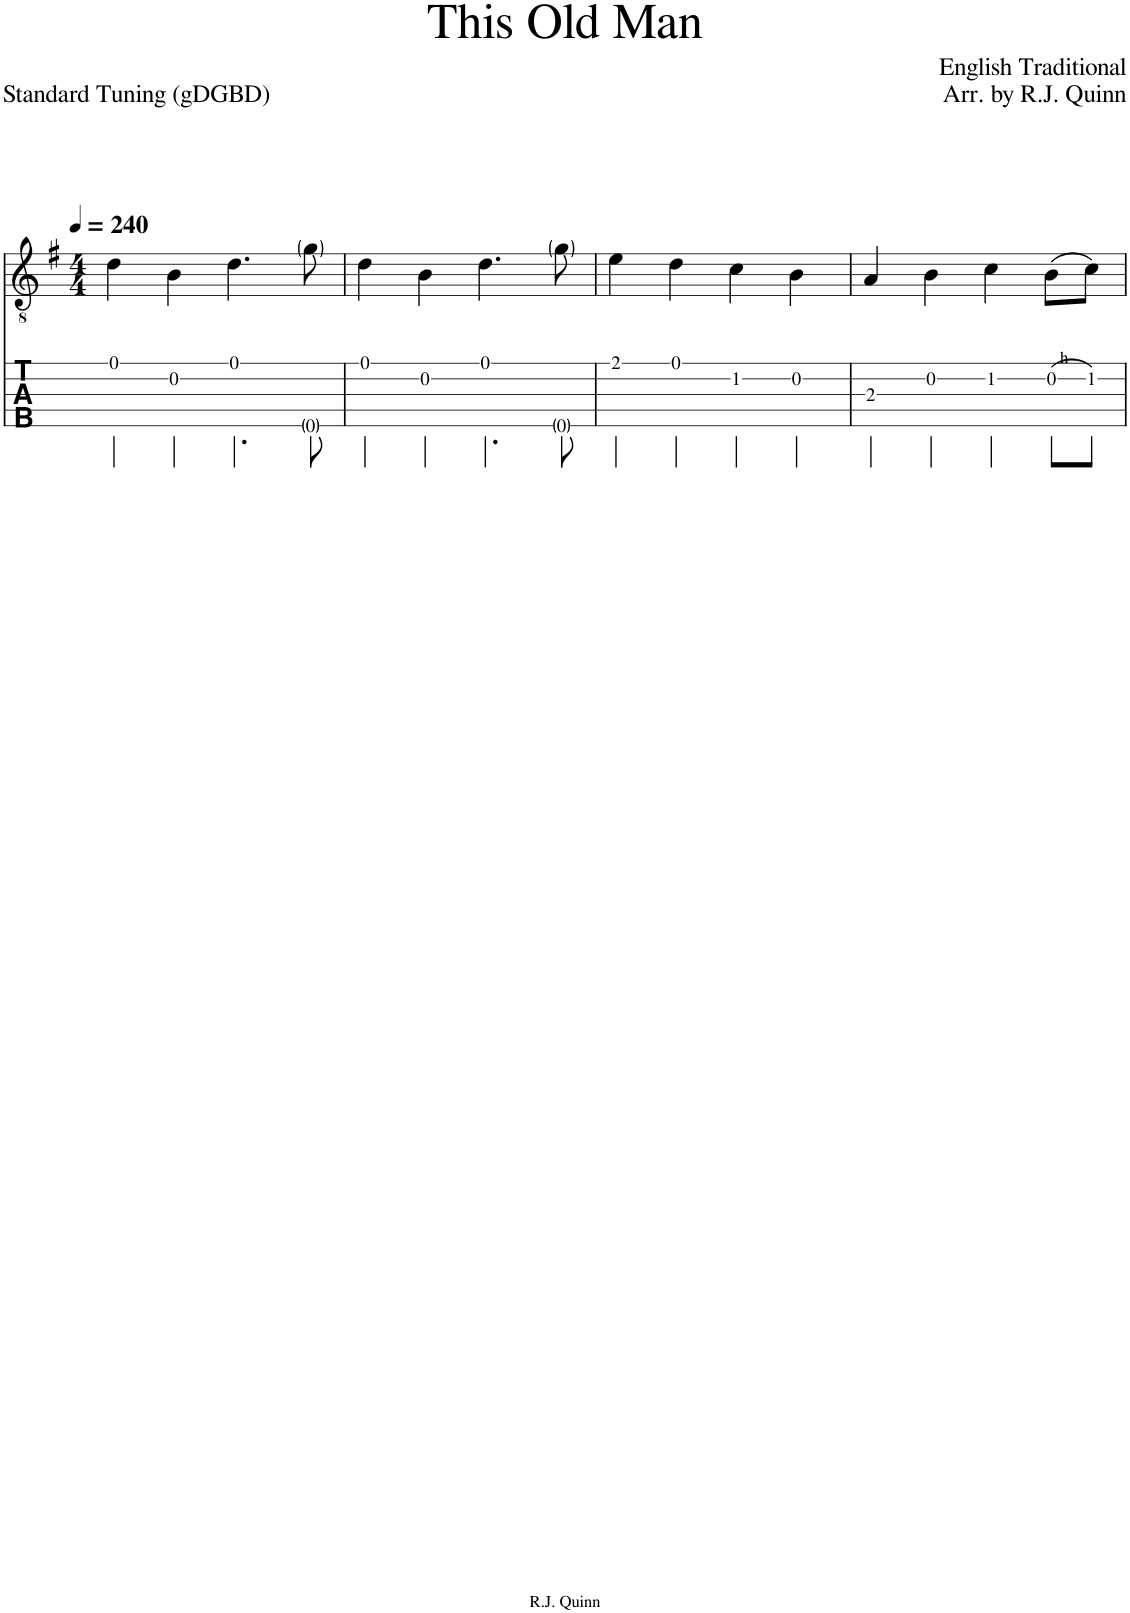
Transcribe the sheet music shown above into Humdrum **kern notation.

**kern	**kern
*part2	*part1
*staff2	*staff1
*I"Banjo [Tablature]	*I"Banjo
*I'Bjo	*I'Bjo
*stria5	*
*	*clefGv2
*Trd7c12	*Trd7c12
*k[f#]	*k[f#]
*M4/4	*M4/4
*MM240	*MM240
=1	=1
4d\	4d\
4B\	4B\
4.d\	4.d\
8g\	8g\
=2	=2
4d\	4d\
4B\	4B\
4.d\	4.d\
8g\	8g\
=3	=3
4e\	4e\
4d\	4d\
4c\	4c\
4B\	4B\
=4	=4
4A\	4A/
4B\	4B\
4c\	4c\
!LO:TX:a:t=h	!
(8B\L	(8B\L
8c\J)	8c\J)
=	=
*-	*-
